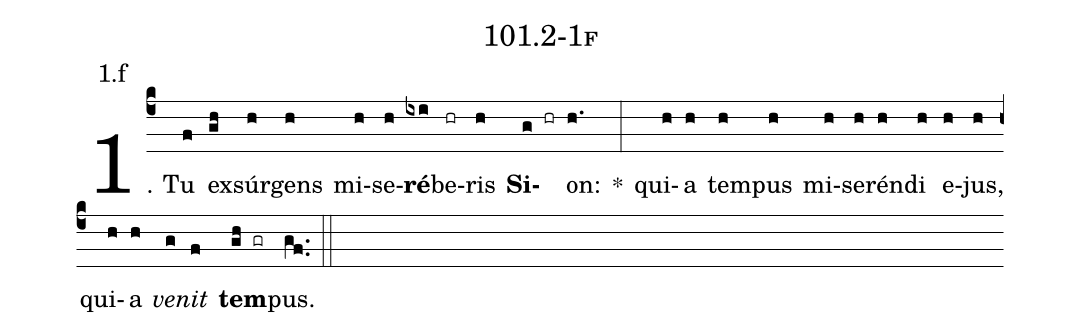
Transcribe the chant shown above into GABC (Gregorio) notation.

name: 101.2-1f;
annotation: 1.f;
%%
(c4)1. Tu(f) ex(gh)súr(h)gens(h) mi(h)se(h)<b>ré</b>(ixi)be(hr)ris(h) <b>Si</b>(g hr)on:(h.) *(:) qui(h)a(h) tem(h)pus(h) mi(h)se(h)rén(h)di(h) e(h)jus,(h) qui(h)a(h) <i>ve</i>(g)<i>nit</i>(f) <b>tem</b>(gh gr)pus.(gf..) (::)


%E(h) u(h) o(g) u(f) a(gh) e.(gf..) (::)
